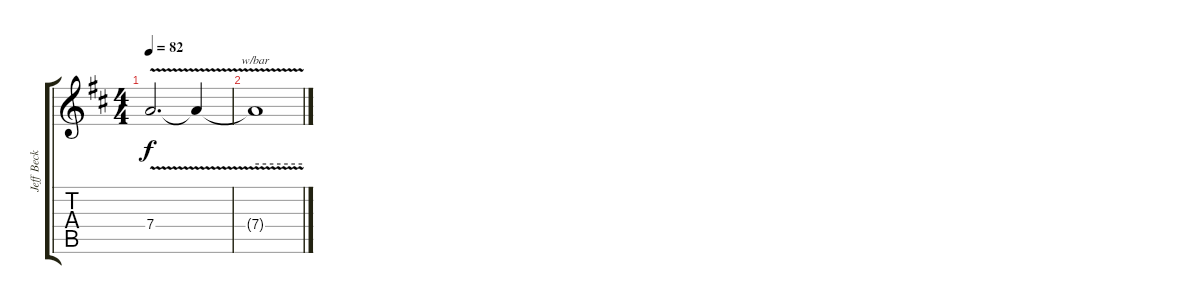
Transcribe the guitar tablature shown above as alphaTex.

\track ("Jeff Beck - Gtr.1" "Jeff Beck ") {instrument distortionguitar}
\staff {score tabs}
\tuning (E4 B3 G3 D3 A2 E2) {hide}
\ts (4 4)
\tempo 82
\clef g2
\ks d
7.4{v t}.2{d dy f} 7.4{v t}.4 |
7.4{v t}.1{tbe (hold default 0 0 60 0)}
